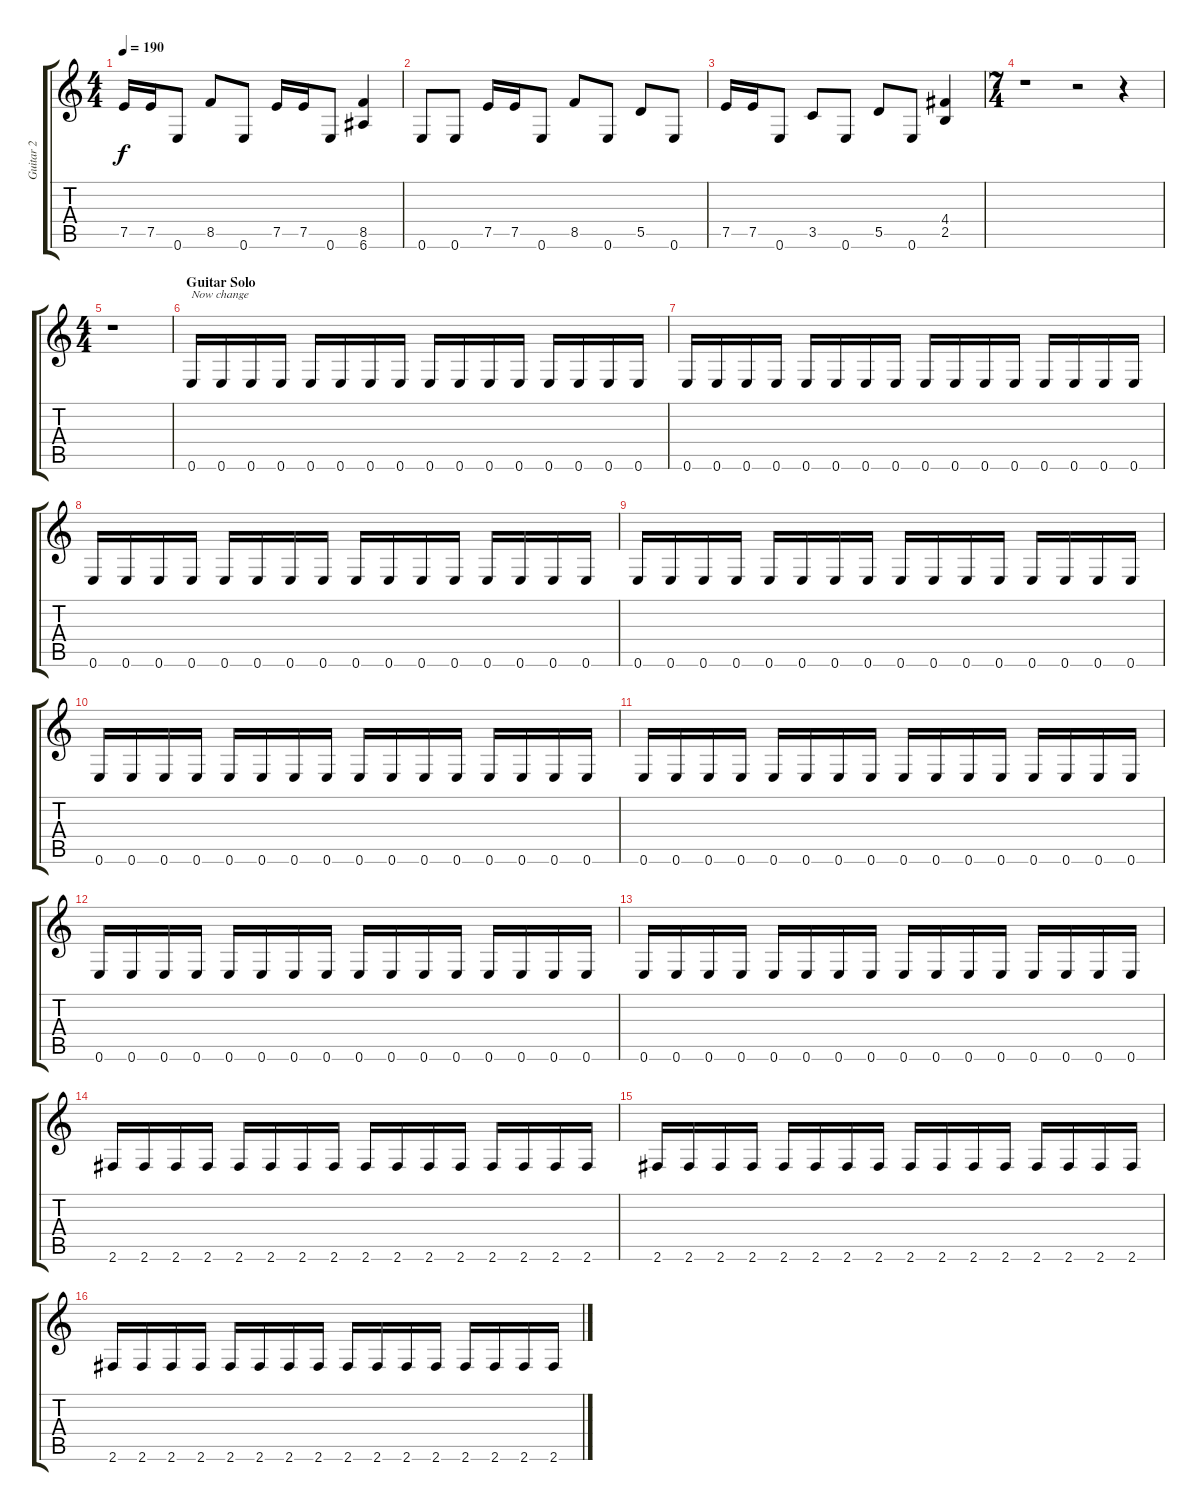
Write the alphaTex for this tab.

\track ("Guitar 2" "Guitar 2") {instrument distortionguitar}
\staff {score tabs}
\tuning (E4 B3 G3 D3 A2 E2) {hide}
\ts (4 4)
\tempo 190
\clef g2
\ks c
7.5.16{dy f} 7.5.16 0.6.8 8.5.8 0.6.8 7.5.16 7.5.16 0.6.8 (8.5 6.6).4 |
0.6.8 0.6.8 7.5.16 7.5.16 0.6.8 8.5.8 0.6.8 5.5.8 0.6.8 |
7.5.16 7.5.16 0.6.8 3.5.8 0.6.8 5.5.8 0.6.8 (4.4 2.5).4 |
\ts (7 4)
r.1 r.2 r.4 |
\ts (4 4)
r.1 |
\section ("" "Guitar Solo")
0.6.16{txt "Now change" balance 13} 0.6.16 0.6.16 0.6.16 0.6.16 0.6.16 0.6.16 0.6.16 0.6.16 0.6.16 0.6.16 0.6.16 0.6.16 0.6.16 0.6.16 0.6.16 |
0.6.16 0.6.16 0.6.16 0.6.16 0.6.16 0.6.16 0.6.16 0.6.16 0.6.16 0.6.16 0.6.16 0.6.16 0.6.16 0.6.16 0.6.16 0.6.16 |
0.6.16 0.6.16 0.6.16 0.6.16 0.6.16 0.6.16 0.6.16 0.6.16 0.6.16 0.6.16 0.6.16 0.6.16 0.6.16 0.6.16 0.6.16 0.6.16 |
0.6.16 0.6.16 0.6.16 0.6.16 0.6.16 0.6.16 0.6.16 0.6.16 0.6.16 0.6.16 0.6.16 0.6.16 0.6.16 0.6.16 0.6.16 0.6.16 |
0.6.16 0.6.16 0.6.16 0.6.16 0.6.16 0.6.16 0.6.16 0.6.16 0.6.16 0.6.16 0.6.16 0.6.16 0.6.16 0.6.16 0.6.16 0.6.16 |
0.6.16 0.6.16 0.6.16 0.6.16 0.6.16 0.6.16 0.6.16 0.6.16 0.6.16 0.6.16 0.6.16 0.6.16 0.6.16 0.6.16 0.6.16 0.6.16 |
0.6.16 0.6.16 0.6.16 0.6.16 0.6.16 0.6.16 0.6.16 0.6.16 0.6.16 0.6.16 0.6.16 0.6.16 0.6.16 0.6.16 0.6.16 0.6.16 |
0.6.16 0.6.16 0.6.16 0.6.16 0.6.16 0.6.16 0.6.16 0.6.16 0.6.16 0.6.16 0.6.16 0.6.16 0.6.16 0.6.16 0.6.16 0.6.16 |
2.6.16 2.6.16 2.6.16 2.6.16 2.6.16 2.6.16 2.6.16 2.6.16 2.6.16 2.6.16 2.6.16 2.6.16 2.6.16 2.6.16 2.6.16 2.6.16 |
2.6.16 2.6.16 2.6.16 2.6.16 2.6.16 2.6.16 2.6.16 2.6.16 2.6.16 2.6.16 2.6.16 2.6.16 2.6.16 2.6.16 2.6.16 2.6.16 |
2.6.16 2.6.16 2.6.16 2.6.16 2.6.16 2.6.16 2.6.16 2.6.16 2.6.16 2.6.16 2.6.16 2.6.16 2.6.16 2.6.16 2.6.16 2.6.16
